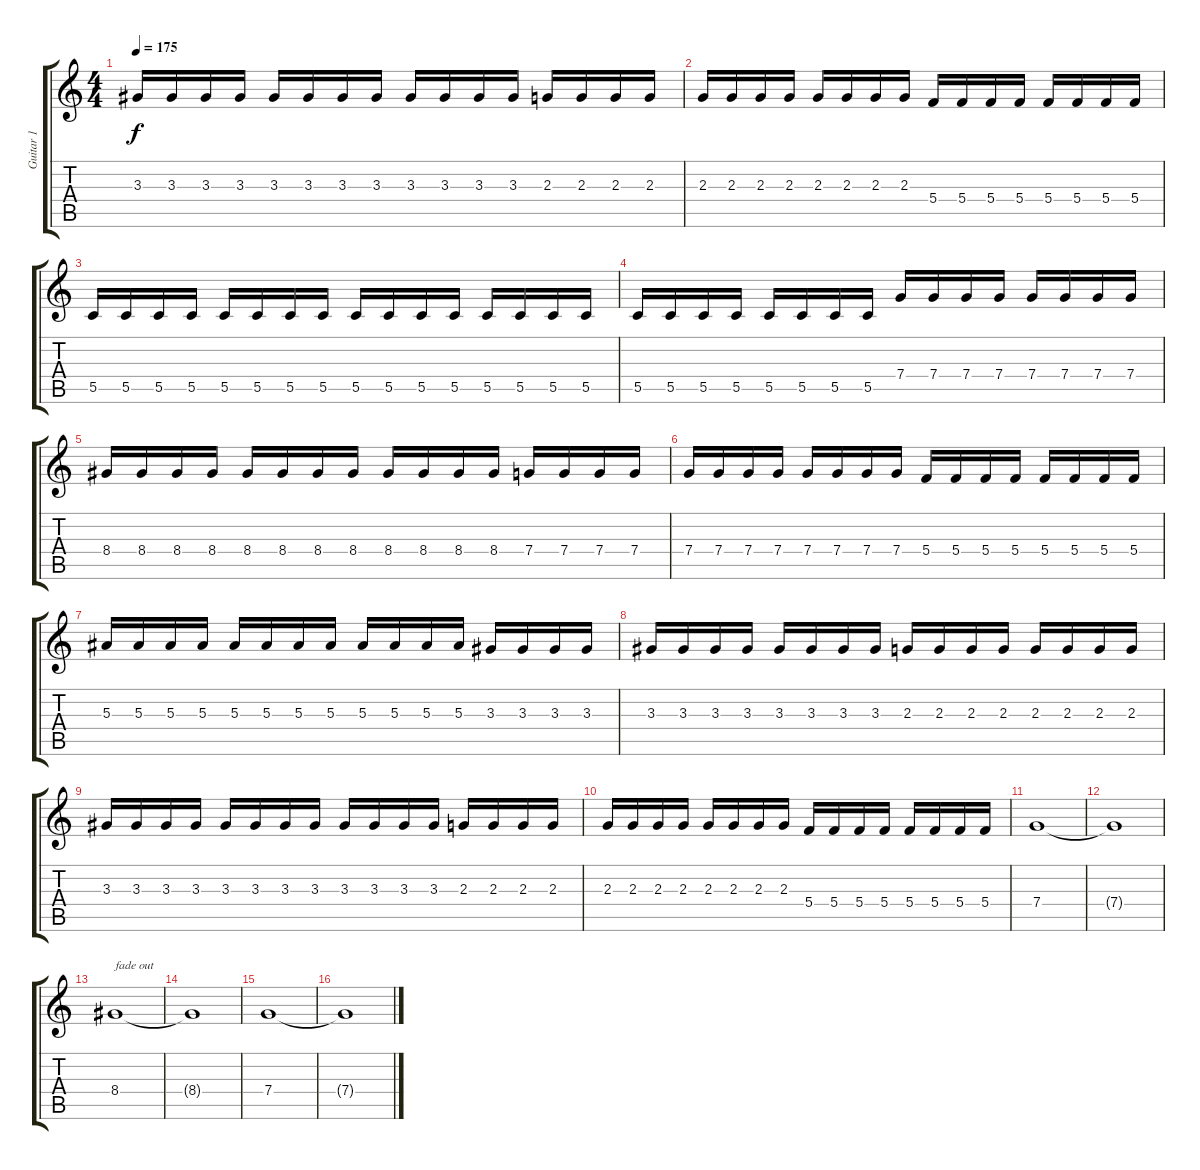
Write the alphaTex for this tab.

\track ("Guitar 1" "Guitar 1") {instrument distortionguitar}
\staff {score tabs}
\tuning (D4 A3 F3 C3 G2 C2) {hide}
\ts (4 4)
\tempo 175
\clef g2
\ks c
3.3.16{dy f} 3.3.16 3.3.16 3.3.16 3.3.16 3.3.16 3.3.16 3.3.16 3.3.16 3.3.16 3.3.16 3.3.16 2.3.16 2.3.16 2.3.16 2.3.16 |
2.3.16 2.3.16 2.3.16 2.3.16 2.3.16 2.3.16 2.3.16 2.3.16 5.4.16 5.4.16 5.4.16 5.4.16 5.4.16 5.4.16 5.4.16 5.4.16 |
5.5.16 5.5.16 5.5.16 5.5.16 5.5.16 5.5.16 5.5.16 5.5.16 5.5.16 5.5.16 5.5.16 5.5.16 5.5.16 5.5.16 5.5.16 5.5.16 |
5.5.16 5.5.16 5.5.16 5.5.16 5.5.16 5.5.16 5.5.16 5.5.16 7.4.16 7.4.16 7.4.16 7.4.16 7.4.16 7.4.16 7.4.16 7.4.16 |
8.4.16 8.4.16 8.4.16 8.4.16 8.4.16 8.4.16 8.4.16 8.4.16 8.4.16 8.4.16 8.4.16 8.4.16 7.4.16 7.4.16 7.4.16 7.4.16 |
7.4.16 7.4.16 7.4.16 7.4.16 7.4.16 7.4.16 7.4.16 7.4.16 5.4.16 5.4.16 5.4.16 5.4.16 5.4.16 5.4.16 5.4.16 5.4.16 |
5.3.16 5.3.16 5.3.16 5.3.16 5.3.16 5.3.16 5.3.16 5.3.16 5.3.16 5.3.16 5.3.16 5.3.16 3.3.16 3.3.16 3.3.16 3.3.16 |
3.3.16 3.3.16 3.3.16 3.3.16 3.3.16 3.3.16 3.3.16 3.3.16 2.3.16 2.3.16 2.3.16 2.3.16 2.3.16 2.3.16 2.3.16 2.3.16 |
3.3.16 3.3.16 3.3.16 3.3.16 3.3.16 3.3.16 3.3.16 3.3.16 3.3.16 3.3.16 3.3.16 3.3.16 2.3.16 2.3.16 2.3.16 2.3.16 |
2.3.16 2.3.16 2.3.16 2.3.16 2.3.16 2.3.16 2.3.16 2.3.16 5.4.16 5.4.16 5.4.16 5.4.16 5.4.16 5.4.16 5.4.16 5.4.16 |
7.4.1 |
7.4{t}.1 |
8.4.1{txt "fade out" volume 12} |
8.4{t}.1{volume 11} |
7.4.1{volume 10} |
7.4{t}.1{volume 9}
